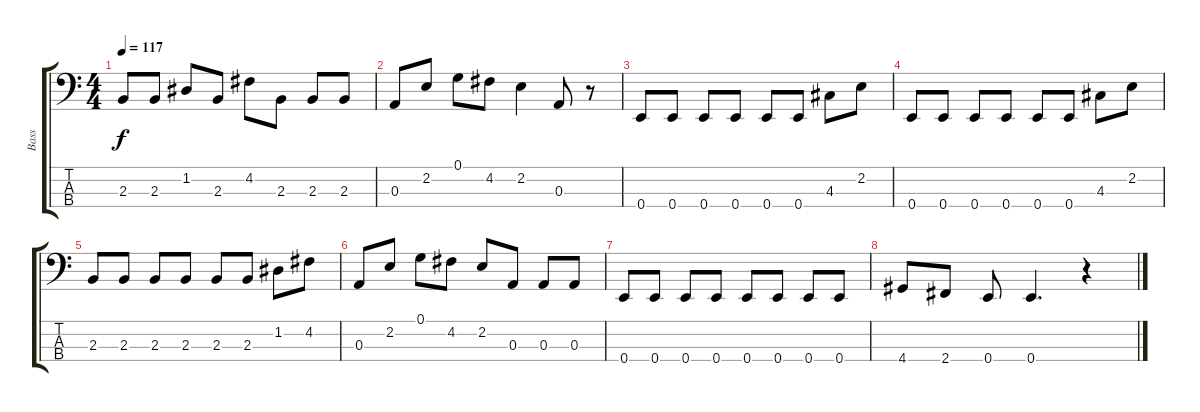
\track ("Bass" "Bass") {instrument electricbassfinger}
\staff {score tabs}
\tuning (G2 D2 A1 E1) {hide}
\ts (4 4)
\tempo 117
\clef f4
\ks c
2.3.8{dy f} 2.3.8 1.2.8 2.3.8 4.2.8 2.3.8 2.3.8 2.3.8 |
0.3.8 2.2.8 0.1.8 4.2.8 2.2.4 0.3.8 r.8 |
0.4.8 0.4.8 0.4.8 0.4.8 0.4.8 0.4.8 4.3.8 2.2.8 |
0.4.8 0.4.8 0.4.8 0.4.8 0.4.8 0.4.8 4.3.8 2.2.8 |
2.3.8 2.3.8 2.3.8 2.3.8 2.3.8 2.3.8 1.2.8 4.2.8 |
0.3.8 2.2.8 0.1.8 4.2.8 2.2.8 0.3.8 0.3.8 0.3.8 |
0.4.8 0.4.8 0.4.8 0.4.8 0.4.8 0.4.8 0.4.8 0.4.8 |
4.4.8 2.4.8 0.4.8 0.4.4{d} r.4
